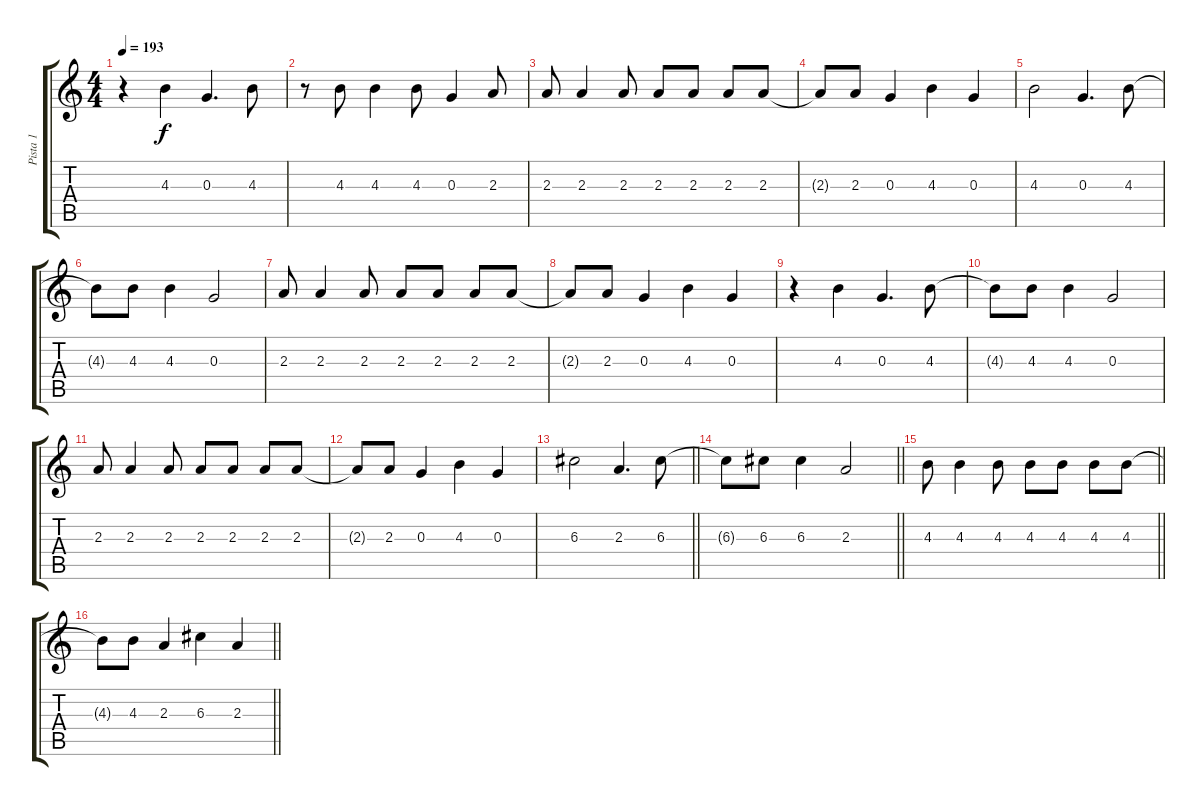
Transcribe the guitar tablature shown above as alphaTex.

\track ("Pista 1" "Pista 1") {instrument acousticguitarsteel}
\staff {score tabs}
\tuning (E4 B3 G3 D3 A2 E2) {hide}
\ts (4 4)
\tempo 193
\clef g2
\ks c
r.4{dy f} 4.3.4 0.3.4{d} 4.3.8 |
r.8 4.3.8 4.3.4 4.3.8 0.3.4 2.3.8 |
2.3.8 2.3.4 2.3.8 2.3.8 2.3.8 2.3.8 2.3.8 |
2.3{t}.8 2.3.8 0.3.4 4.3.4 0.3.4 |
4.3.2 0.3.4{d} 4.3.8 |
4.3{t}.8 4.3.8 4.3.4 0.3.2 |
2.3.8 2.3.4 2.3.8 2.3.8 2.3.8 2.3.8 2.3.8 |
2.3{t}.8 2.3.8 0.3.4 4.3.4 0.3.4 |
r.4 4.3.4 0.3.4{d} 4.3.8 |
4.3{t}.8 4.3.8 4.3.4 0.3.2 |
2.3.8 2.3.4 2.3.8 2.3.8 2.3.8 2.3.8 2.3.8 |
2.3{t}.8 2.3.8 0.3.4 4.3.4 0.3.4 |
\barLineRight lightlight
6.3.2 2.3.4{d} 6.3.8 |
\barLineRight lightlight
6.3{t}.8 6.3.8 6.3.4 2.3.2 |
\barLineRight lightlight
4.3.8 4.3.4 4.3.8 4.3.8 4.3.8 4.3.8 4.3.8 |
\barLineRight lightlight
4.3{t}.8 4.3.8 2.3.4 6.3.4 2.3.4
